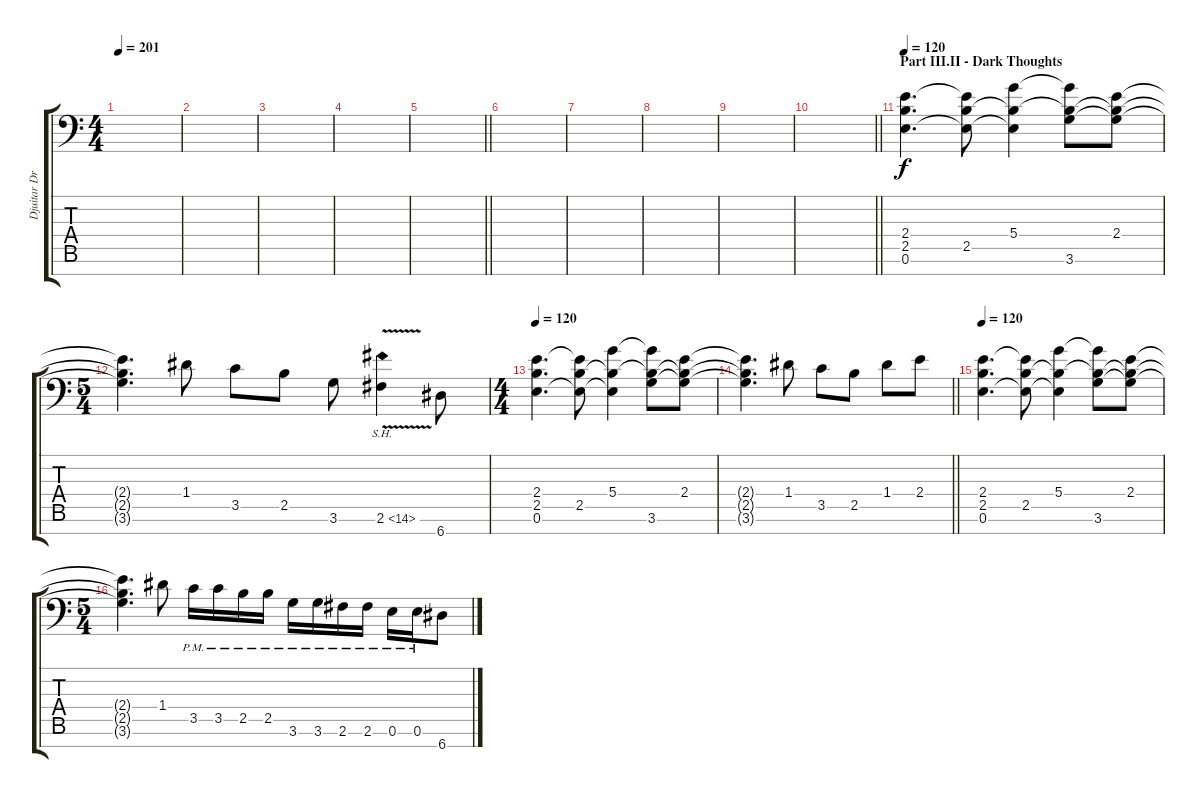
\track ("Djuitar Dropped A" "Djuitar Dr") {instrument distortionguitar}
\staff {score tabs}
\tuning (E4 B3 G3 D3 A2 E2 A1) {hide}
\ts (4 4)
\tempo 201
\clef f4
\ks c
|
|
|
|
\barLineRight lightlight
|
|
|
|
|
\barLineRight lightlight
|
\section ("" "Part III.II - Dark Thoughts")
\tempo 120
(2.4 2.5 0.6).4{d} (2.4{t} 2.5 0.6{t}).8 (5.4 2.5{t} 0.6{t}).4 (5.4{t} 2.5{t} 3.6).8 (2.4 2.5{t} 3.6{t}).8 |
\ts (5 4)
(2.4{t} 2.5{t} 3.6{t}).4{d} 1.4.8 3.5.8 2.5.8 3.6.8 2.6{sh 12 v}.4 6.7.8 |
\ts (4 4)
\tempo 120
(2.4 2.5 0.6).4{d} (2.4{t} 2.5 0.6{t}).8 (5.4 2.5{t} 0.6{t}).4 (5.4{t} 2.5{t} 3.6).8 (2.4 2.5{t} 3.6{t}).8 |
\barLineRight lightlight
(2.4{t} 2.5{t} 3.6{t}).4{d} 1.4.8 3.5.8 2.5.8 1.4.8 2.4.8 |
\tempo 120
(2.4 2.5 0.6).4{d} (2.4{t} 2.5 0.6{t}).8 (5.4 2.5{t} 0.6{t}).4 (5.4{t} 2.5{t} 3.6).8 (2.4 2.5{t} 3.6{t}).8 |
\ts (5 4)
(2.4{t} 2.5{t} 3.6{t}).4{d} 1.4.8 3.5{pm}.16 3.5{pm}.16 2.5{pm}.16 2.5{pm}.16 3.6{pm}.16 3.6{pm}.16 2.6{pm}.16 2.6{pm}.16 0.6{pm}.16 0.6{pm}.16 6.7.8
